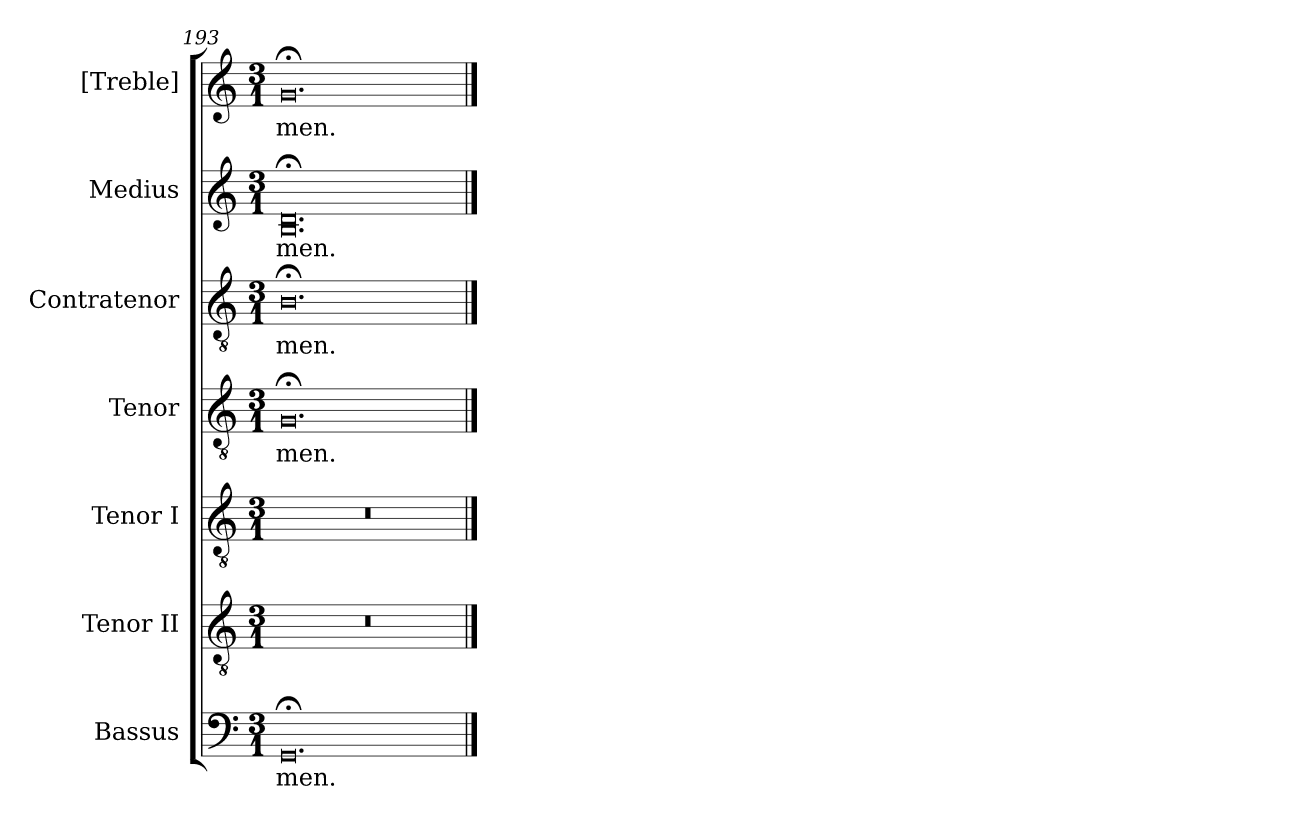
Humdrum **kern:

**kern	**text	**kern	**kern	**kern	**text	**kern	**text	**kern	**text	**kern	**text
*part7	*part7	*part6	*part5	*part4	*part4	*part3	*part3	*part2	*part2	*part1	*part1
*staff7	*staff7	*staff6	*staff5	*staff4	*staff4	*staff3	*staff3	*staff2	*staff2	*staff1	*staff1
*I"Bassus	*	*I"Tenor II	*I"Tenor I	*I"Tenor	*	*I"Contratenor	*	*I"Medius	*	*I"[Treble]	*
*I'B.	*	*I'T II.	*I'T I.	*I'T.	*	*I'Ct.	*	*I'M.	*	*I'Tr.	*
*clefF4	*	*clefGv2	*clefGv2	*clefGv2	*	*clefGv2	*	*clefG2	*	*clefG2	*
*	*	*ITrd7c12	*ITrd7c12	*ITrd7c12	*	*ITrd7c12	*	*	*	*	*
*k[]	*	*k[]	*k[]	*k[]	*	*k[]	*	*k[]	*	*k[]	*
*C:	*	*C:	*C:	*C:	*	*C:	*	*C:	*	*C:	*
*M3/1	*	*M3/1	*M3/1	*M3/1	*	*M3/1	*	*M3/1	*	*M3/1	*
=193	=193	=193	=193	=193	=193	=193	=193	=193	=193	=193	=193
!	!LO:LY:b:color=#000000	!LO:N:vis=1	!LO:N:vis=1	!	!	!	!	!	!	!	!
!	!	!	!	!	!LO:LY:b:color=#000000	!	!	!	!	!	!
!	!	!	!	!	!	!	!LO:LY:b:color=#000000	!	!	!	!
!	!	!	!	!	!	!	!	!	!LO:LY:b:color=#000000	!	!
!	!	!	!	!	!	!	!	!	!	!	!LO:LY:b:color=#000000
0.GG;i	-men.	0.r	0.r	0.GG;i	-men.	0.BB;i	-men.	0.Bi; 0.di;	-men.	0.g;i	-men.
==	==	==	==	==	==	==	==	==	==	==	==
*-	*-	*-	*-	*-	*-	*-	*-	*-	*-	*-	*-
